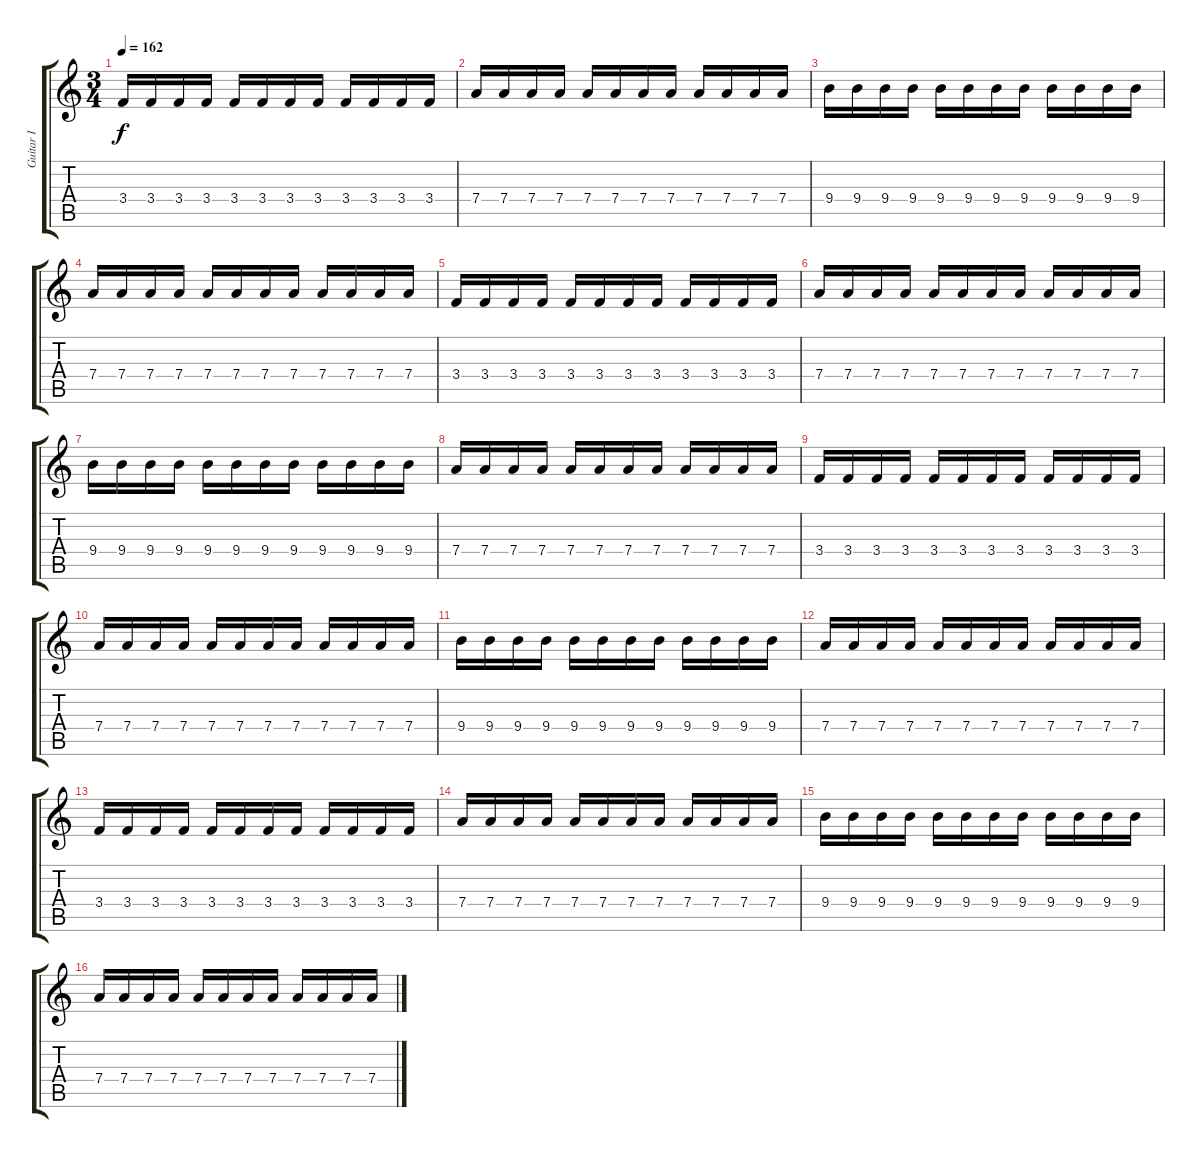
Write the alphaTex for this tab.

\track ("Guitar I" "Guitar I") {instrument distortionguitar}
\staff {score tabs}
\tuning (E4 B3 G3 D3 A2 E2) {hide}
\ts (3 4)
\tempo 162
\clef g2
\ks c
3.4.16{dy f} 3.4.16 3.4.16 3.4.16 3.4.16 3.4.16 3.4.16 3.4.16 3.4.16 3.4.16 3.4.16 3.4.16 |
7.4.16 7.4.16 7.4.16 7.4.16 7.4.16 7.4.16 7.4.16 7.4.16 7.4.16 7.4.16 7.4.16 7.4.16 |
9.4.16 9.4.16 9.4.16 9.4.16 9.4.16 9.4.16 9.4.16 9.4.16 9.4.16 9.4.16 9.4.16 9.4.16 |
7.4.16 7.4.16 7.4.16 7.4.16 7.4.16 7.4.16 7.4.16 7.4.16 7.4.16 7.4.16 7.4.16 7.4.16 |
3.4.16 3.4.16 3.4.16 3.4.16 3.4.16 3.4.16 3.4.16 3.4.16 3.4.16 3.4.16 3.4.16 3.4.16 |
7.4.16 7.4.16 7.4.16 7.4.16 7.4.16 7.4.16 7.4.16 7.4.16 7.4.16 7.4.16 7.4.16 7.4.16 |
9.4.16 9.4.16 9.4.16 9.4.16 9.4.16 9.4.16 9.4.16 9.4.16 9.4.16 9.4.16 9.4.16 9.4.16 |
7.4.16 7.4.16 7.4.16 7.4.16 7.4.16 7.4.16 7.4.16 7.4.16 7.4.16 7.4.16 7.4.16 7.4.16 |
3.4.16 3.4.16 3.4.16 3.4.16 3.4.16 3.4.16 3.4.16 3.4.16 3.4.16 3.4.16 3.4.16 3.4.16 |
7.4.16 7.4.16 7.4.16 7.4.16 7.4.16 7.4.16 7.4.16 7.4.16 7.4.16 7.4.16 7.4.16 7.4.16 |
9.4.16 9.4.16 9.4.16 9.4.16 9.4.16 9.4.16 9.4.16 9.4.16 9.4.16 9.4.16 9.4.16 9.4.16 |
7.4.16 7.4.16 7.4.16 7.4.16 7.4.16 7.4.16 7.4.16 7.4.16 7.4.16 7.4.16 7.4.16 7.4.16 |
3.4.16 3.4.16 3.4.16 3.4.16 3.4.16 3.4.16 3.4.16 3.4.16 3.4.16 3.4.16 3.4.16 3.4.16 |
7.4.16 7.4.16 7.4.16 7.4.16 7.4.16 7.4.16 7.4.16 7.4.16 7.4.16 7.4.16 7.4.16 7.4.16 |
9.4.16 9.4.16 9.4.16 9.4.16 9.4.16 9.4.16 9.4.16 9.4.16 9.4.16 9.4.16 9.4.16 9.4.16 |
7.4.16 7.4.16 7.4.16 7.4.16 7.4.16 7.4.16 7.4.16 7.4.16 7.4.16 7.4.16 7.4.16 7.4.16
